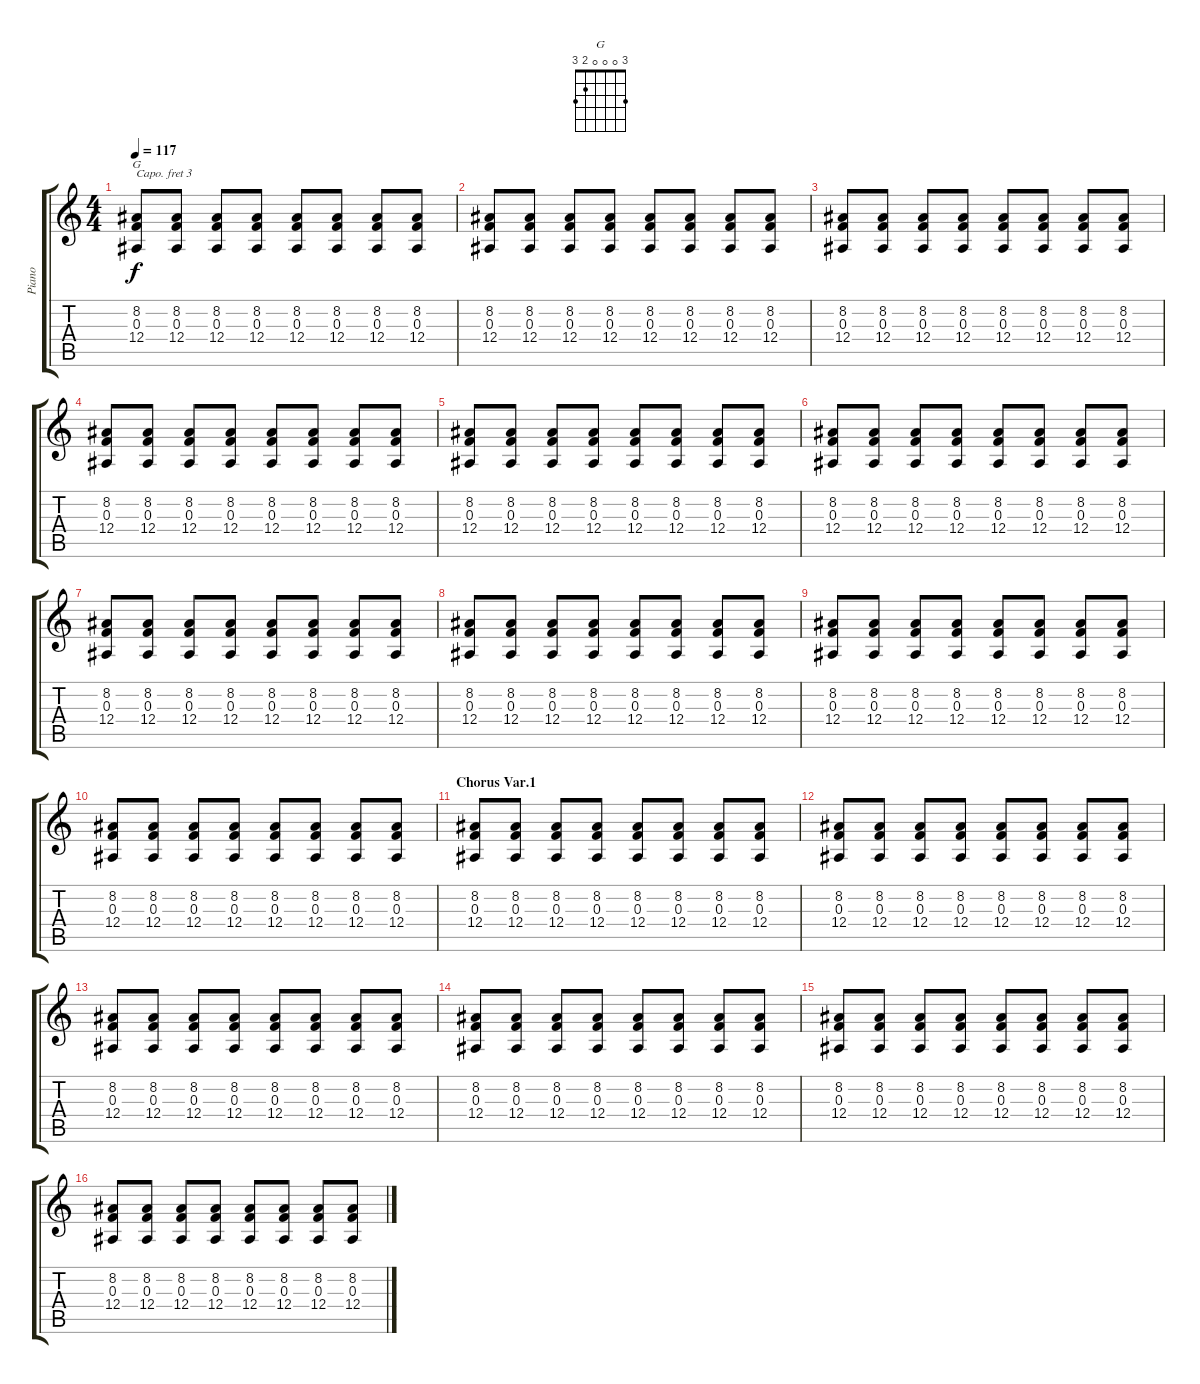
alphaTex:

\track ("Piano" "Piano") {instrument brightacousticpiano}
\staff {score tabs}
\capo 3
\tuning (E4 B3 G3 D3 A2 E2) {hide}
\chord ("G" 3 0 0 0 2 3)
\ts (4 4)
\tempo 117
\clef g2
\ks c
(8.2 0.3 12.4).8{ch "G" dy f} (8.2 0.3 12.4).8 (8.2 0.3 12.4).8 (8.2 0.3 12.4).8 (8.2 0.3 12.4).8 (8.2 0.3 12.4).8 (8.2 0.3 12.4).8 (8.2 0.3 12.4).8 |
(8.2 0.3 12.4).8 (8.2 0.3 12.4).8 (8.2 0.3 12.4).8 (8.2 0.3 12.4).8 (8.2 0.3 12.4).8 (8.2 0.3 12.4).8 (8.2 0.3 12.4).8 (8.2 0.3 12.4).8 |
(8.2 0.3 12.4).8 (8.2 0.3 12.4).8 (8.2 0.3 12.4).8 (8.2 0.3 12.4).8 (8.2 0.3 12.4).8 (8.2 0.3 12.4).8 (8.2 0.3 12.4).8 (8.2 0.3 12.4).8 |
(8.2 0.3 12.4).8 (8.2 0.3 12.4).8 (8.2 0.3 12.4).8 (8.2 0.3 12.4).8 (8.2 0.3 12.4).8 (8.2 0.3 12.4).8 (8.2 0.3 12.4).8 (8.2 0.3 12.4).8 |
(8.2 0.3 12.4).8 (8.2 0.3 12.4).8 (8.2 0.3 12.4).8 (8.2 0.3 12.4).8 (8.2 0.3 12.4).8 (8.2 0.3 12.4).8 (8.2 0.3 12.4).8 (8.2 0.3 12.4).8 |
(8.2 0.3 12.4).8 (8.2 0.3 12.4).8 (8.2 0.3 12.4).8 (8.2 0.3 12.4).8 (8.2 0.3 12.4).8 (8.2 0.3 12.4).8 (8.2 0.3 12.4).8 (8.2 0.3 12.4).8 |
(8.2 0.3 12.4).8 (8.2 0.3 12.4).8 (8.2 0.3 12.4).8 (8.2 0.3 12.4).8 (8.2 0.3 12.4).8 (8.2 0.3 12.4).8 (8.2 0.3 12.4).8 (8.2 0.3 12.4).8 |
(8.2 0.3 12.4).8 (8.2 0.3 12.4).8 (8.2 0.3 12.4).8 (8.2 0.3 12.4).8 (8.2 0.3 12.4).8 (8.2 0.3 12.4).8 (8.2 0.3 12.4).8 (8.2 0.3 12.4).8 |
(8.2 0.3 12.4).8 (8.2 0.3 12.4).8 (8.2 0.3 12.4).8 (8.2 0.3 12.4).8 (8.2 0.3 12.4).8 (8.2 0.3 12.4).8 (8.2 0.3 12.4).8 (8.2 0.3 12.4).8 |
(8.2 0.3 12.4).8 (8.2 0.3 12.4).8 (8.2 0.3 12.4).8 (8.2 0.3 12.4).8 (8.2 0.3 12.4).8 (8.2 0.3 12.4).8 (8.2 0.3 12.4).8 (8.2 0.3 12.4).8 |
\section ("" "Chorus Var.1")
(8.2 0.3 12.4).8 (8.2 0.3 12.4).8 (8.2 0.3 12.4).8 (8.2 0.3 12.4).8 (8.2 0.3 12.4).8 (8.2 0.3 12.4).8 (8.2 0.3 12.4).8 (8.2 0.3 12.4).8 |
(8.2 0.3 12.4).8 (8.2 0.3 12.4).8 (8.2 0.3 12.4).8 (8.2 0.3 12.4).8 (8.2 0.3 12.4).8 (8.2 0.3 12.4).8 (8.2 0.3 12.4).8 (8.2 0.3 12.4).8 |
(8.2 0.3 12.4).8 (8.2 0.3 12.4).8 (8.2 0.3 12.4).8 (8.2 0.3 12.4).8 (8.2 0.3 12.4).8 (8.2 0.3 12.4).8 (8.2 0.3 12.4).8 (8.2 0.3 12.4).8 |
(8.2 0.3 12.4).8 (8.2 0.3 12.4).8 (8.2 0.3 12.4).8 (8.2 0.3 12.4).8 (8.2 0.3 12.4).8 (8.2 0.3 12.4).8 (8.2 0.3 12.4).8 (8.2 0.3 12.4).8 |
(8.2 0.3 12.4).8 (8.2 0.3 12.4).8 (8.2 0.3 12.4).8 (8.2 0.3 12.4).8 (8.2 0.3 12.4).8 (8.2 0.3 12.4).8 (8.2 0.3 12.4).8 (8.2 0.3 12.4).8 |
(8.2 0.3 12.4).8 (8.2 0.3 12.4).8 (8.2 0.3 12.4).8 (8.2 0.3 12.4).8 (8.2 0.3 12.4).8 (8.2 0.3 12.4).8 (8.2 0.3 12.4).8 (8.2 0.3 12.4).8
